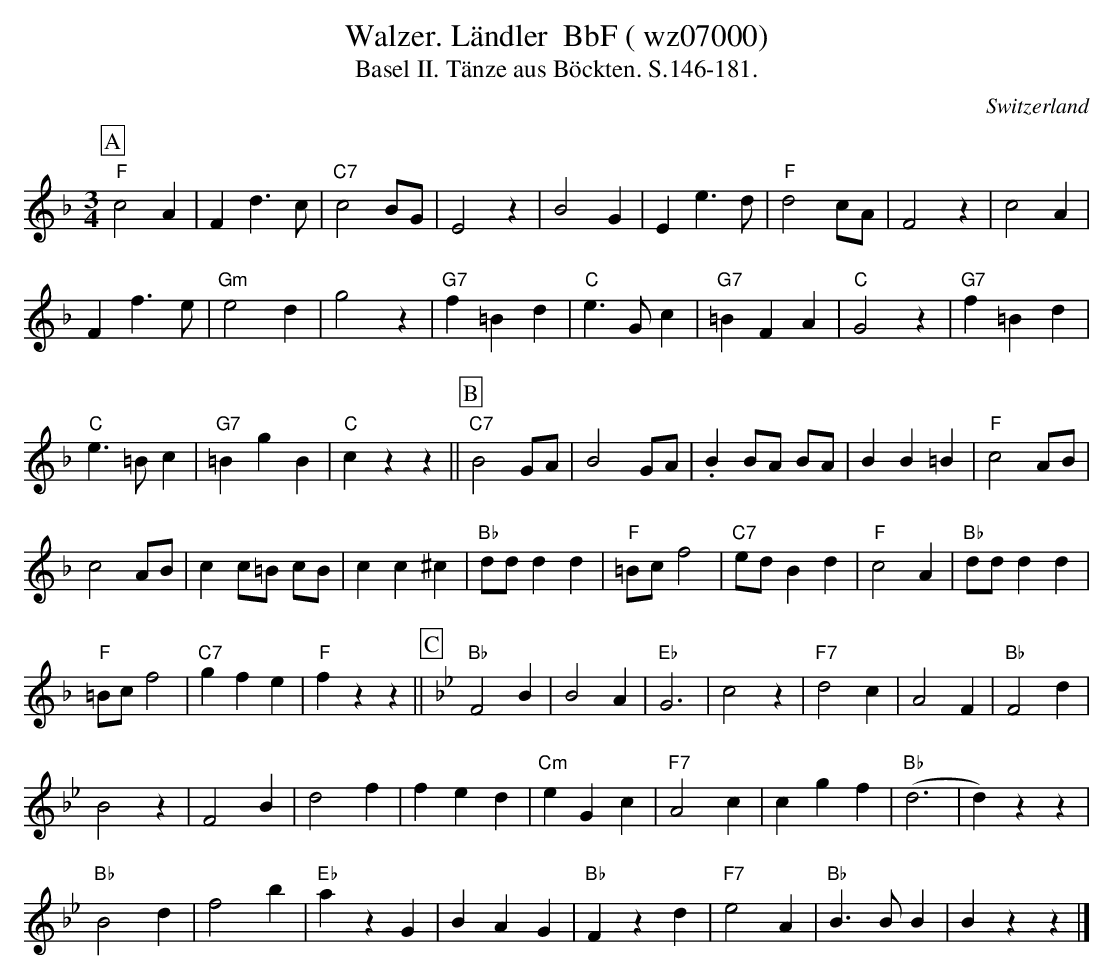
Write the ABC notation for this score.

X:1
T:Walzer. Ländler  BbF ( wz07000)
T: Basel II. Tänze aus Böckten. S.146-181.
M:3/4
L:1/4
O:Switzerland
K:F major
[P:A] "F"c2A | Fd>c | "C7"c2B/G/ | E2z | B2G | Ee>d | "F"d2c/A/ | F2z | c2A |
Ff>e | "Gm"e2d | g2z | "G7"f=Bd | "C"e>Gc | "G7"=BFA | "C"G2z | "G7"f=Bd |
"C"e>=Bc | "G7"=BgB | "C"czz || [P:B]  "C7"B2G/A/ | B2G/A/ | .BB/A/ B/A/ | BB=B | "F"c2A/B/ |
c2A/B/ | cc/=B/ c/B/ | cc^c | "Bb"d/d/dd | "F"=B/c/f2 | "C7"e/d/Bd | "F"c2A | "Bb"d/d/dd |
"F"=B/c/f2 | "C7"gfe | "F"fzz || [P:C] [K:Bb] "Bb"F2B | B2A | "Eb"G3 | c2z | "F7"d2c | A2F | "Bb"F2d |
B2z | F2B | d2f | fed | "Cm"eGc | "F7"A2c | cgf | ("Bb"d3 | d)zz |
"Bb"B2d | f2b | "Eb"azG | BAG | "Bb"Fzd | "F7"e2A | "Bb"B>BB | Bzz |]
W:
